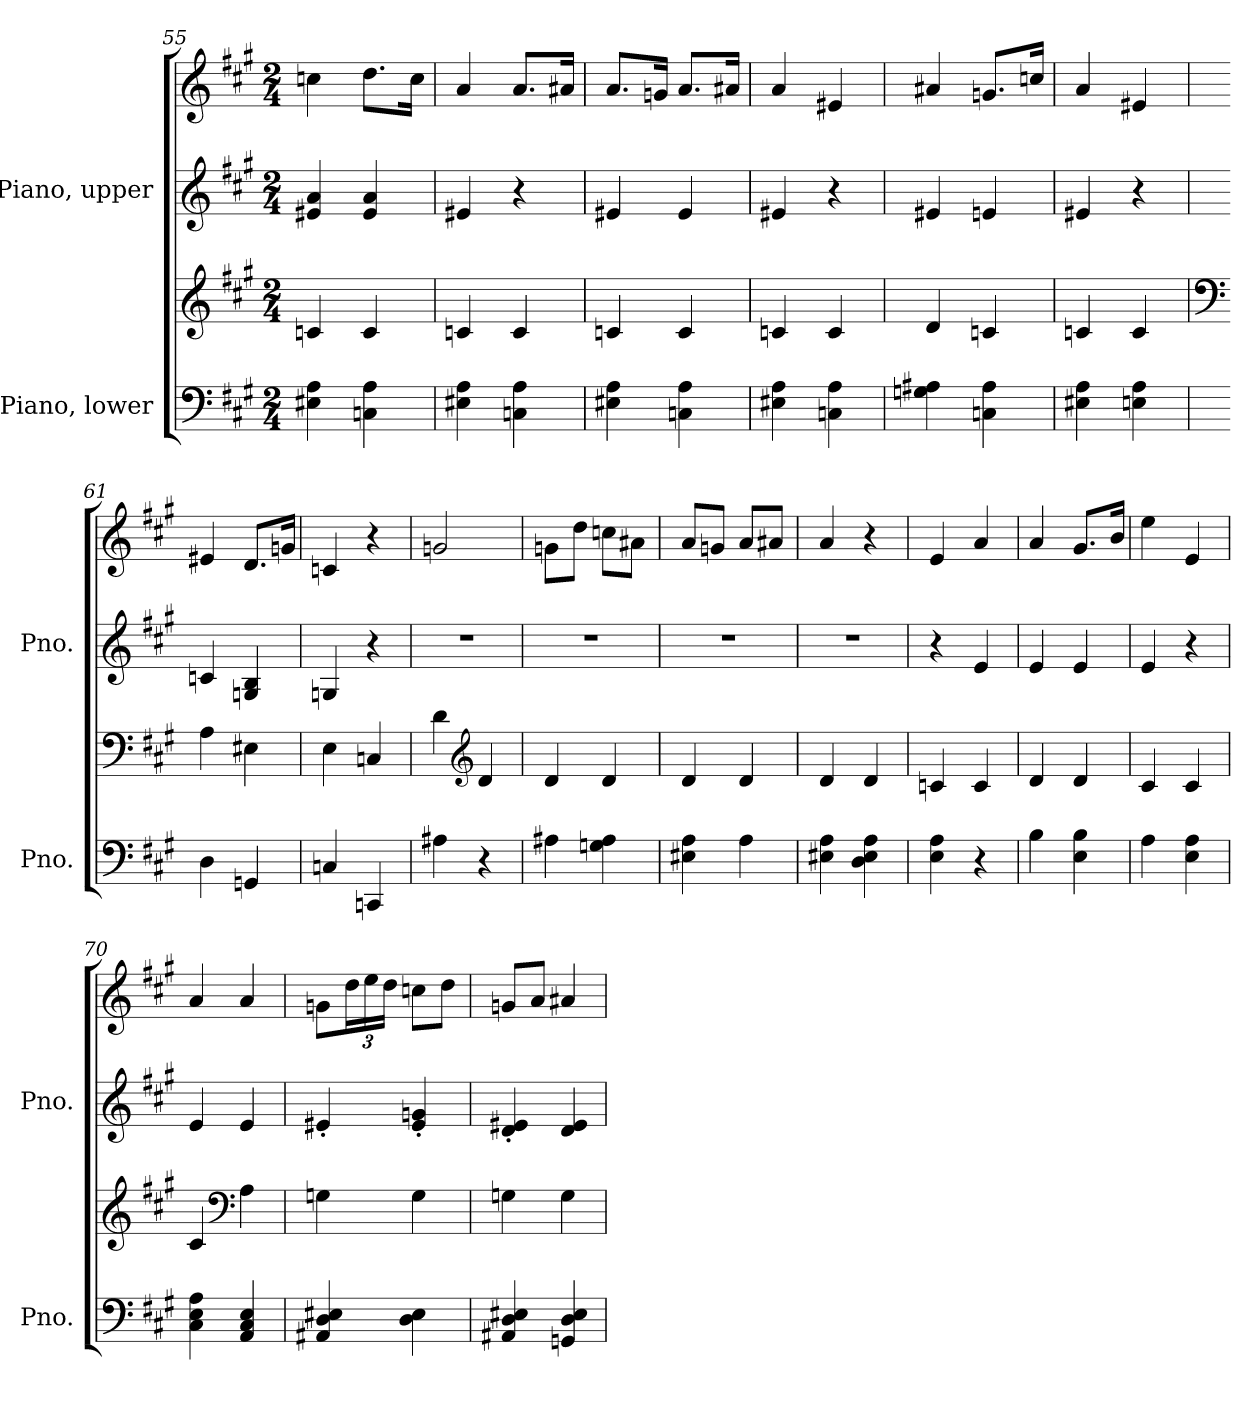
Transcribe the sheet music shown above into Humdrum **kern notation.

**kern	**kern	**kern	**kern
*part2	*part2	*part1	*part1
*staff4	*staff3	*staff2	*staff1
*I"Piano, lower	*	*I"Piano, upper	*
*I'Pno.	*	*I'Pno.	*
*clefF4	*clefG2	*clefG2	*clefG2
*k[f#c#g#]	*k[f#c#g#]	*k[f#c#g#]	*k[f#c#g#]
*M2/4	*M2/4	*M2/4	*M2/4
=55	=55	=55	=55
4E#X\ 4A\	4cn/	4e#X/ 4a/	4ccn\
4Cn\ 4A\	4c/	4e#/ 4a/	8.dd\L
.	.	.	16cc\Jk
!!LO:PB:g=z
=56	=56	=56	=56
4E#X\ 4A\	4cn/	4e#X/	4a/
4Cn\ 4A\	4c/	4r	8.a/L
.	.	.	16a#X/Jk
=57	=57	=57	=57
4E#X\ 4A\	4cn/	4e#X/	8.a/L
.	.	.	16gn/Jk
4Cn\ 4A\	4c/	4e#/	8.a/L
.	.	.	16a#X/Jk
=58	=58	=58	=58
4E#X\ 4A\	4cn/	4e#X/	4a/
4Cn\ 4A\	4c/	4r	4e#X/
=59	=59	=59	=59
4Gn\ 4A#X\	4d/	4e#X/	4a#X/
4Cn\ 4A#\	4cn/	4en/	8.gn/L
.	.	.	16ccn/Jk
=60	=60	=60	=60
4E#X\ 4A\	4cn/	4e#X/	4a/
4En\ 4A\	4c/	4r	4e#X/
=61	=61	=61	=61
*	*clefF4	*	*
4D\	4A\	4cn/	4e#X/
4GGn/	4E#X\	4Gn/ 4B/	8.d/L
.	.	.	16gn/Jk
=62	=62	=62	=62
4Cn/	4E\	4Gn/	4cn/
4CCn/	4Cn/	4r	4r
!!LO:LB:g=z
=63	=63	=63	=63
4A#X\	4d\	2r	2gn/
*	*clefG2	*	*
4r	4d/	.	.
=64	=64	=64	=64
4A#X\	4d/	2r	8gn\L
.	.	.	8dd\J
4Gn\ 4A#\	4d/	.	8ccn\L
.	.	.	8a#X\J
=65	=65	=65	=65
4E#X\ 4A\	4d/	2r	8a/L
.	.	.	8gn/J
4A\	4d/	.	8a/L
.	.	.	8a#X/J
=66	=66	=66	=66
4E#X\ 4A\	4d/	2r	4a/
4D\ 4E#\ 4A\	4d/	.	4r
=67	=67	=67	=67
4E\ 4A\	4cn/	4r	4e/
4r	4c/	4e/	4a/
=68	=68	=68	=68
4B\	4d/	4e/	4a/
4E\ 4B\	4d/	4e/	8.g#/L
.	.	.	16b/Jk
=69	=69	=69	=69
4A\	4c#/	4e/	4ee\
4E\ 4A\	4c#/	4r	4e/
=70	=70	=70	=70
4C#\ 4E\ 4A\	4c#/	4e/	4a/
*	*clefF4	*	*
4AA/ 4C#/ 4E/	4A\	4e/	4a/
!!LO:LB:g=z
=71	=71	=71	=71
4AA#X/ 4D/ 4E#X/	4Gn\	4e#X'/	8gn\L
*	*	*	*Xbrackettup
.	.	.	24dd\L
.	.	.	24ee\
.	.	.	24dd\JJ
4D\ 4E#\	4G\	4e#/' 4gn/'	8ccn\L
.	.	.	8dd\J
=72	=72	=72	=72
4AA#X/ 4D/ 4E#X/	4Gn\	4d/' 4e#X/'	8gn/L
.	.	.	8a/J
4GGn/ 4D/ 4E#/	4G\	4d/ 4e#/	4a#X/
=	=	=	=
*-	*-	*-	*-
